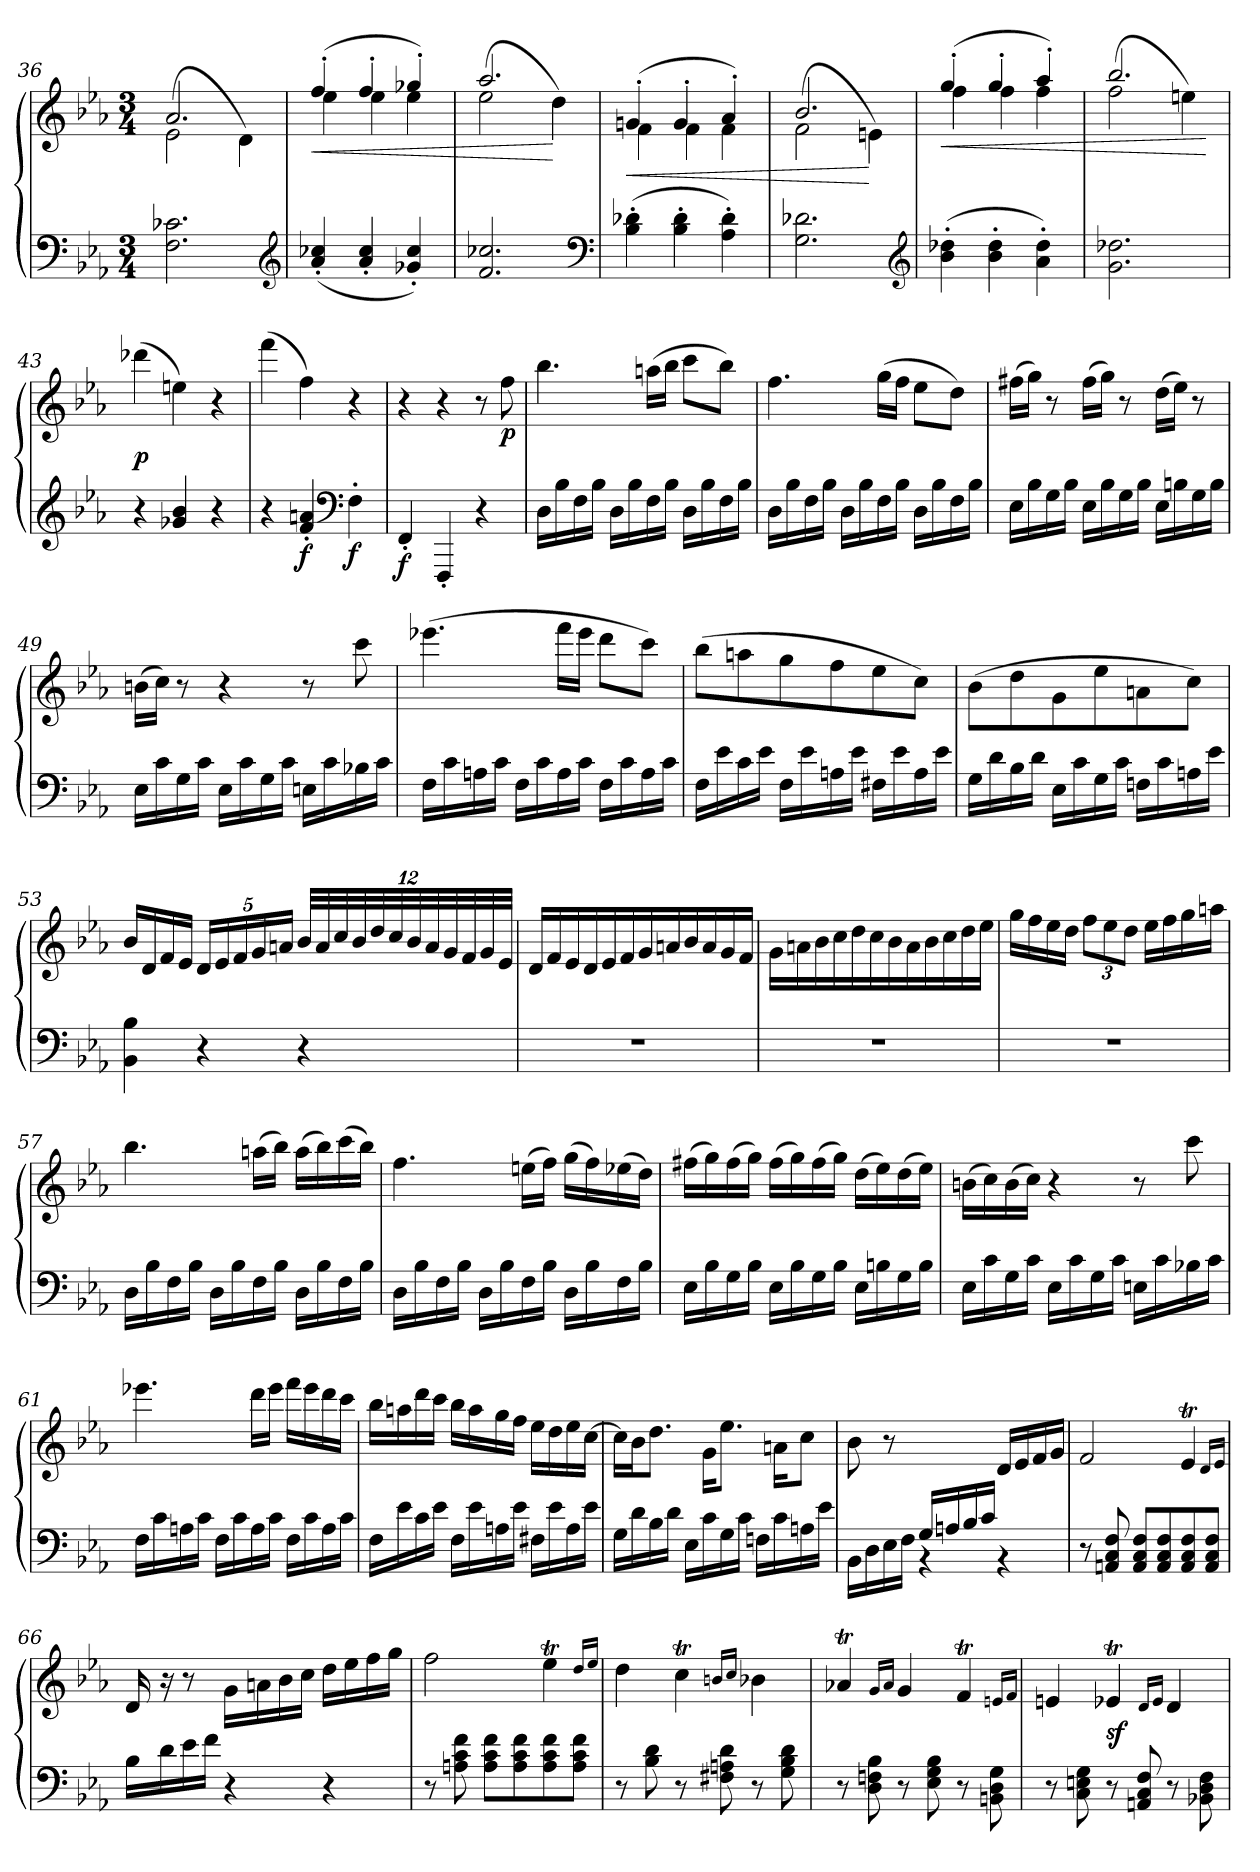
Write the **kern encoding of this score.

**kern	**kern	**dynam
*part1	*part1	*part1
*staff2	*staff1	*staff1/2
*clefF4	*clefG2	*
*k[b-e-a-]	*k[b-e-a-]	*
*M3/4	*M3/4	*
=36	=36	=36
*	*^	*
2.c-X\ 2.F\	(<2e-\	2.a-/	.
.	4d\)	.	.
*clefG2	*	*	*
=37	=37	=37	=37
!	!	!	!LO:HP:b
(<4cc-X'/ 4a-'/	(>4ff'/	4ee-\	<
4cc-'/ 4a-'/	4ff'/	4ee-\	.
4cc-'/ 4g-X'/)	4gg-X'/)	4ee-\	.
=38	=38	=38	=38
2.cc-X/ 2.f/	(<2ee-\	2.aa-/	.
.	4dd\)	.	[
*clefF4	*	*	*
=39	=39	=39	=39
!	!	!	!LO:HP:b
(>4d-X'\ 4B-'\	(>4gn'/	4f\	<
4d-'\ 4B-'\	4g'/	4f\	.
4d-'\ 4A-'\)	4a-'/)	4f\	.
=40	=40	=40	=40
2.d-X\ 2.G\	(<2f\	2.b-/	.
.	4en\)	.	[
*clefG2	*	*	*
=41	=41	=41	=41
!	!	!	!LO:HP:b
(>4dd-X'\ 4b-'\	(>4gg'/	4ff\	<
4dd-'\ 4b-'\	4gg'/	4ff\	.
4dd-'\ 4a-'\)	4aa-'/)	4ff\	.
!!LO:PB:g=z	!!
=42	=42	=42	=42
2.dd-X\ 2.g\	(<2ff\	2.bb-/	.
.	4een\)	.	.
*	*v	*v	*
.	.	[
=43	=43	=43
4r	(>4ddd-X\	p
4b-/ 4g-X/	4een\)	.
4r	4r	.
=44	=44	=44
4r	(>4fff\	.
!	!	!LO:DY:b=2
4an'/ 4f'/	4ff\)	f
*clefF4	*	*
!	!	!LO:DY:b=2
4F'\	4r	f
=45	=45	=45
!	!	!LO:DY:b=2
4FF'/	4r	f
4FFF'/	4r	.
4r	8r	.
!	!	!LO:DY:b
.	8ff\	p
=46	=46	=46
16D\LL	4.bb-\	.
16B-\	.	.
16F\	.	.
16B-\JJ	.	.
16D\LL	.	.
16B-\	.	.
16F\	(>16aan\LL	.
16B-\JJ	16bb-\JJ	.
16D\LL	8ccc\L	.
16B-\	.	.
16F\	8bb-\J)	.
16B-\JJ	.	.
=47	=47	=47
16D\LL	4.ff\	.
16B-\	.	.
16F\	.	.
16B-\JJ	.	.
16D\LL	.	.
16B-\	.	.
16F\	(>16gg\LL	.
16B-\JJ	16ff\JJ	.
16D\LL	8ee-\L	.
16B-\	.	.
16F\	8dd\J)	.
16B-\JJ	.	.
!!LO:LB:g=z
=48	=48	=48
16E-\LL	(>16ff#X\LL	.
16B-\	16gg\JJ)	.
16G\	8r	.
16B-\JJ	.	.
16E-\LL	(>16ff#\LL	.
16B-\	16gg\JJ)	.
16G\	8r	.
16B-\JJ	.	.
16E-\LL	(>16dd\LL	.
16Bn\	16ee-\JJ)	.
16G\	8r	.
16B\JJ	.	.
=49	=49	=49
16E-\LL	(>16bn\LL	.
16c\	16cc\JJ)	.
16G\	8r	.
16c\JJ	.	.
16E-\LL	4r	.
16c\	.	.
16G\	.	.
16c\JJ	.	.
16En\LL	8r	.
16c\	.	.
16B-X\	8ccc\	.
16c\JJ	.	.
=50	=50	=50
16F\LL	(>4.eee-X\	.
16c\	.	.
16An\	.	.
16c\JJ	.	.
16F\LL	.	.
16c\	.	.
16A\	16fff\LL	.
16c\JJ	16eee-\JJ	.
16F\LL	8ddd\L	.
16c\	.	.
16A\	8ccc\J)	.
16c\JJ	.	.
=51	=51	=51
16F\LL	(>8bb-\L	.
16e-\	.	.
16c\	8aan\	.
16e-\JJ	.	.
16F\LL	8gg\	.
16e-\	.	.
16An\	8ff\	.
16e-\JJ	.	.
16F#X\LL	8ee-\	.
16e-\	.	.
16A\	8cc\J)	.
16e-\JJ	.	.
!!LO:LB:g=z
=52	=52	=52
16G\LL	(>8b-\L	.
16d\	.	.
16B-\	8dd\	.
16d\JJ	.	.
16E-\LL	8g\	.
16c\	.	.
16G\	8ee-\	.
16c\JJ	.	.
16Fn\LL	8an\	.
16c\	.	.
16An\	8cc\J)	.
16e-\JJ	.	.
=53	=53	=53
4B-\ 4BB-\	16b-/LL	.
.	16d/	.
.	16f/	.
.	16e-/JJ	.
4r	20d/LL	.
.	20e-/	.
.	20f/	.
.	20g/	.
.	20an/JJ	.
4r	48b-/LLL	.
.	48a/	.
.	48cc/	.
.	48b-/	.
.	48dd/	.
.	48cc/	.
.	48b-/	.
.	48a/	.
.	48g/	.
.	48f/	.
.	48g/	.
.	48e-/JJJ	.
=54	=54	=54
2.rF	16d/LL	.
.	16f/	.
.	16e-/	.
.	16d/	.
.	16e-/	.
.	16f/	.
.	16g/	.
.	16an/	.
.	16b-/	.
.	16a/	.
.	16g/	.
.	16f/JJ	.
!!LO:LB:g=z
=55	=55	=55
2.rF	16g\LL	.
.	16an\	.
.	16b-\	.
.	16cc\	.
.	16dd\	.
.	16cc\	.
.	16b-\	.
.	16a\	.
.	16b-\	.
.	16cc\	.
.	16dd\	.
.	16ee-\JJ	.
=56	=56	=56
2.rF	16gg\LL	.
.	16ff\	.
.	16ee-\	.
.	16dd\JJ	.
.	12ff\L	.
.	12ee-\	.
.	12dd\J	.
.	16ee-\LL	.
.	16ff\	.
.	16gg\	.
.	16aan\JJ	.
=57	=57	=57
16D\LL	4.bb-\	.
16B-\	.	.
16F\	.	.
16B-\JJ	.	.
16D\LL	.	.
16B-\	.	.
16F\	(>16aan\LL	.
16B-\JJ	16bb-\JJ)	.
16D\LL	(>16aa\LL	.
16B-\	16bb-\)	.
16F\	(>16ccc\	.
16B-\JJ	16bb-\JJ)	.
=58	=58	=58
16D\LL	4.ff\	.
16B-\	.	.
16F\	.	.
16B-\JJ	.	.
16D\LL	.	.
16B-\	.	.
16F\	(>16een\LL	.
16B-\JJ	16ff\JJ)	.
16D\LL	(>16gg\LL	.
16B-\	16ff\)	.
16F\	(>16ee-X\	.
16B-\JJ	16dd\JJ)	.
!!LO:LB:g=z
=59	=59	=59
16E-\LL	(>16ff#X\LL	.
16B-\	16gg\)	.
16G\	(>16ff#\	.
16B-\JJ	16gg\JJ)	.
16E-\LL	(16ff#\LL	.
16B-\	16gg\)	.
16G\	(16ff#\	.
16B-\JJ	16gg\JJ)	.
16E-\LL	(>16dd\LL	.
16Bn\	16ee-\)	.
16G\	(>16dd\	.
16B\JJ	16ee-\JJ)	.
=60	=60	=60
16E-\LL	(>16bn\LL	.
16c\	16cc\)	.
16G\	(>16b\	.
16c\JJ	16cc\JJ)	.
16E-\LL	4r	.
16c\	.	.
16G\	.	.
16c\JJ	.	.
16En\LL	8r	.
16c\	.	.
16B-X\	8ccc\	.
16c\JJ	.	.
=61	=61	=61
16F\LL	4.eee-X\	.
16c\	.	.
16An\	.	.
16c\JJ	.	.
16F\LL	.	.
16c\	.	.
16A\	16ddd\LL	.
16c\JJ	16eee-\JJ	.
16F\LL	16fff\LL	.
16c\	16eee-\	.
16A\	16ddd\	.
16c\JJ	16ccc\JJ	.
=62	=62	=62
16F\LL	16bb-\LL	.
16e-\	16aan\	.
16c\	16ddd\	.
16e-\JJ	16ccc\JJ	.
16F\LL	16bb-\LL	.
16e-\	16aa\	.
16An\	16gg\	.
16e-\JJ	16ff\JJ	.
16F#X\LL	16ee-\LL	.
16e-\	16dd\	.
16A\	16ee-\	.
16e-\JJ	[16cc\JJ	.
!!LO:LB:g=z
=63	=63	=63
16G\LL	16cc\LL]	.
16d\	16b-\J	.
16B-\	8.dd\J	.
16d\JJ	.	.
16E-\LL	.	.
16c\	16g\KL	.
16G\	8.ee-\J	.
16c\JJ	.	.
16Fn\LL	.	.
16c\	16an\KL	.
16An\	8cc\J	.
16e-\JJ	.	.
=64	=64	=64
*^	*	*
16BB-\LL	4ryy	8b-\	.
16D\	.	.	.
16E-\	.	8r	.
16F\JJ	.	.	.
4rBB	16G/LL	4ryy	.
.	16An/	.	.
.	16B-/	.	.
.	16c/JJ	.	.
4ryy	4rBB	16d/LL	.
.	.	16e-/	.
.	.	16f/	.
.	.	16g/JJ	.
*v	*v	*	*
=65	=65	=65
8r	2f/	.
8F/ 8C/ 8AAn/	.	.
8F/ 8C/ 8AA/L	.	.
8F/ 8C/ 8AA/	.	.
8F/ 8C/ 8AA/	4e-T/	.
8F/ 8C/ 8AA/J	.	.
.	16qqd/LL	.
.	16qqe-/JJ	.
=66	=66	=66
16B-\LL	16d/	.
16d\	16r	.
16e-\	8r	.
16f\JJ	.	.
4r	16g\LL	.
.	16an\	.
.	16b-\	.
.	16cc\JJ	.
4r	16dd\LL	.
.	16ee-\	.
.	16ff\	.
.	16gg\JJ	.
!!LO:PB:g=z
=67	=67	=67
8r	2ff\	.
8f\ 8c\ 8An\	.	.
8f\ 8c\ 8A\L	.	.
8f\ 8c\ 8A\	.	.
8f\ 8c\ 8A\	4ee-T\	.
8f\ 8c\ 8A\J	.	.
.	16qqdd/LL	.
.	16qqee-/JJ	.
=68	=68	=68
8r	4dd\	.
8d\ 8B-\	.	.
8r	4ccT\	cresc.
8d\ 8An\ 8F#X\	.	.
.	16qqbn/LL	.
.	16qqcc/JJ	.
8r	4b-X\	.
8d\ 8B-\ 8G\	.	.
=69	=69	=69
8r	4a-XT/	.
8B-\ 8Fn\ 8D\	.	.
.	16qqg/LL	.
.	16qqa-/JJ	.
8r	4g/	.
8B-\ 8G\ 8E-\	.	.
8r	4fT/	.
8G\ 8D\ 8BBn\	.	.
.	16qqen/LL	.
.	16qqf/JJ	.
=70	=70	=70
8r	4en/	.
8G\ 8En\ 8C\	.	.
8r	4e-XT/	sf
8F/ 8C/ 8AAn/	.	.
.	16qqd/LL	.
.	16qqe-/JJ	.
8r	4d/	.
8F\ 8D\ 8BB-X\	.	.
=	=	=
*-	*-	*-
